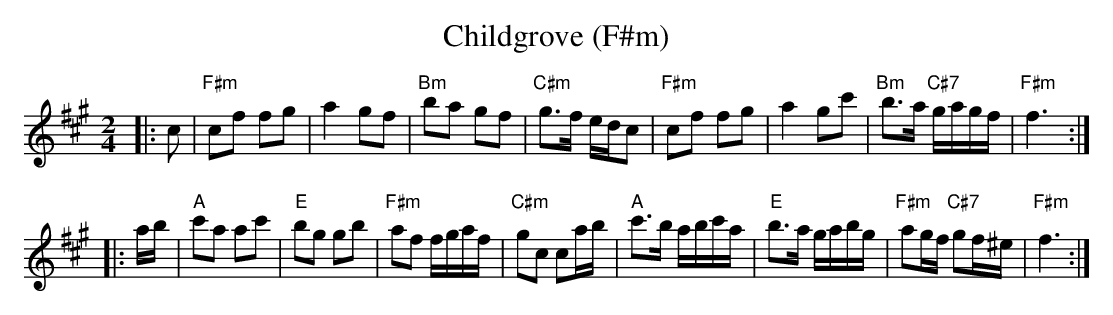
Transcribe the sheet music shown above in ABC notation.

X:1
T: Childgrove (F#m)
M: 2/4
L: 1/8
K: F#m
|: c \
| "F#m"cf fg | a2 gf | "Bm"ba gf | "C#m"g>f e/d/c \
| "F#m"cf fg | a2 gc' | "Bm"b>a "C#7"g/a/g/f/ | "F#m"f3 :|
|: a/b/ \
| "A"c'a ac' | "E"bg gb | "F#m"af f/g/a/f/ | "C#m"gc ca/b/ \
| "A"c'>b a/b/c'/a/ | "E"b>a g/a/b/g/ | "F#m"ag/f/ "C#7"gf/^e/ | "F#m"f3 :|
